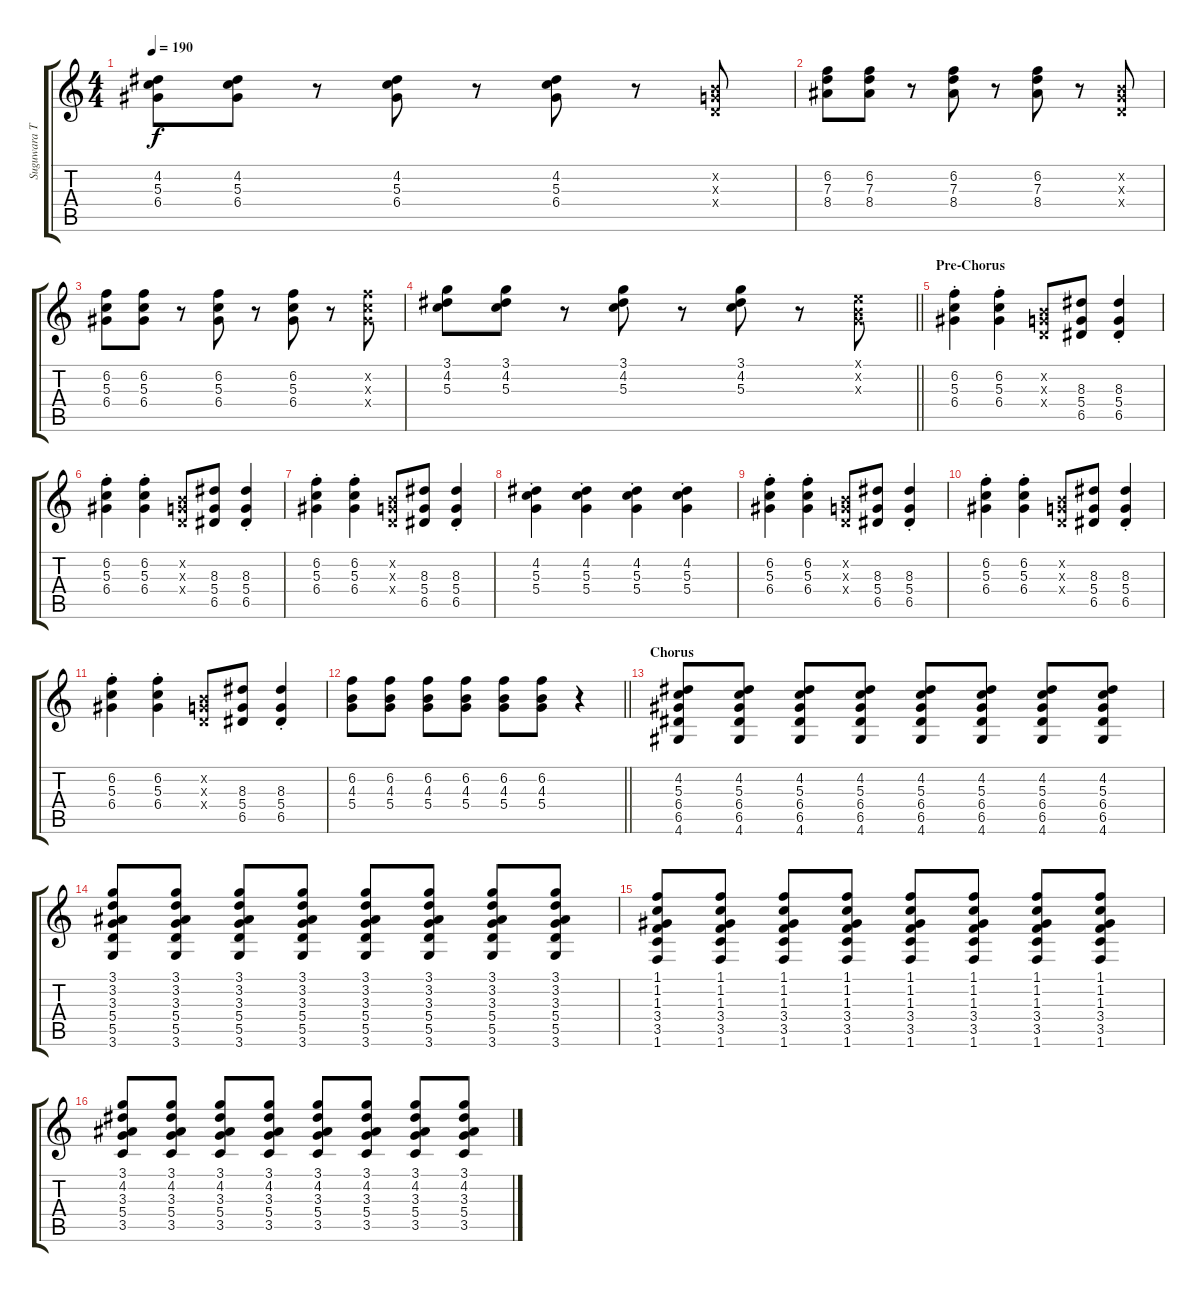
\track ("Suguwara Takuro" "Suguwara T") {instrument overdrivenguitar}
\staff {score tabs}
\tuning (E4 B3 G3 D3 A2 E2) {hide}
\ts (4 4)
\tempo 190
\clef g2
\ks c
(4.2 5.3 6.4).8{dy f} (4.2 5.3 6.4).8 r.8 (4.2 5.3 6.4).8 r.8 (4.2 5.3 6.4).8 r.8 (0.2{x} 0.3{x} 0.4{x}).8 |
(6.2 7.3 8.4).8 (6.2 7.3 8.4).8 r.8 (6.2 7.3 8.4).8 r.8 (6.2 7.3 8.4).8 r.8 (0.2{x} 0.3{x} 0.4{x}).8 |
(6.2 5.3 6.4).8 (6.2 5.3 6.4).8 r.8 (6.2 5.3 6.4).8 r.8 (6.2 5.3 6.4).8 r.8 (6.2{x} 5.3{x} 6.4{x}).8 |
\barLineRight lightlight
(3.1 4.2 5.3).8 (3.1 4.2 5.3).8 r.8 (3.1 4.2 5.3).8 r.8 (3.1 4.2 5.3).8 r.8 (0.1{x} 0.2{x} 0.3{x}).8 |
\section ("" "Pre-Chorus")
(6.2{st} 5.3{st} 6.4{st}).4 (6.2{st} 5.3{st} 6.4{st}).4 (0.2{x} 0.3{x} 0.4{x}).8 (8.3 5.4 6.5).8 (8.3{st} 5.4{st} 6.5{st}).4 |
(6.2{st} 5.3{st} 6.4{st}).4 (6.2{st} 5.3{st} 6.4{st}).4 (0.2{x} 0.3{x} 0.4{x}).8 (8.3 5.4 6.5).8 (8.3{st} 5.4{st} 6.5{st}).4 |
(6.2{st} 5.3{st} 6.4{st}).4 (6.2{st} 5.3{st} 6.4{st}).4 (0.2{x} 0.3{x} 0.4{x}).8 (8.3 5.4 6.5).8 (8.3{st} 5.4{st} 6.5{st}).4 |
(4.2{st} 5.3{st} 5.4{st}).4 (4.2{st} 5.3{st} 5.4{st}).4 (4.2{st} 5.3{st} 5.4{st}).4 (4.2{st} 5.3{st} 5.4{st}).4 |
(6.2{st} 5.3{st} 6.4{st}).4 (6.2{st} 5.3{st} 6.4{st}).4 (0.2{x} 0.3{x} 0.4{x}).8 (8.3 5.4 6.5).8 (8.3{st} 5.4{st} 6.5{st}).4 |
(6.2{st} 5.3{st} 6.4{st}).4 (6.2{st} 5.3{st} 6.4{st}).4 (0.2{x} 0.3{x} 0.4{x}).8 (8.3 5.4 6.5).8 (8.3{st} 5.4{st} 6.5{st}).4 |
(6.2{st} 5.3{st} 6.4{st}).4 (6.2{st} 5.3{st} 6.4{st}).4 (0.2{x} 0.3{x} 0.4{x}).8 (8.3 5.4 6.5).8 (8.3{st} 5.4{st} 6.5{st}).4 |
\barLineRight lightlight
(6.2 4.3 5.4).8 (6.2 4.3 5.4).8 (6.2 4.3 5.4).8 (6.2 4.3 5.4).8 (6.2 4.3 5.4).8 (6.2 4.3 5.4).8 r.4 |
\section ("" "Chorus")
(4.2 5.3 6.4 6.5 4.6).8 (4.2 5.3 6.4 6.5 4.6).8 (4.2 5.3 6.4 6.5 4.6).8 (4.2 5.3 6.4 6.5 4.6).8 (4.2 5.3 6.4 6.5 4.6).8 (4.2 5.3 6.4 6.5 4.6).8 (4.2 5.3 6.4 6.5 4.6).8 (4.2 5.3 6.4 6.5 4.6).8 |
(3.1 3.2 3.3 5.4 5.5 3.6).8 (3.1 3.2 3.3 5.4 5.5 3.6).8 (3.1 3.2 3.3 5.4 5.5 3.6).8 (3.1 3.2 3.3 5.4 5.5 3.6).8 (3.1 3.2 3.3 5.4 5.5 3.6).8 (3.1 3.2 3.3 5.4 5.5 3.6).8 (3.1 3.2 3.3 5.4 5.5 3.6).8 (3.1 3.2 3.3 5.4 5.5 3.6).8 |
(1.1 1.2 1.3 3.4 3.5 1.6).8 (1.1 1.2 1.3 3.4 3.5 1.6).8 (1.1 1.2 1.3 3.4 3.5 1.6).8 (1.1 1.2 1.3 3.4 3.5 1.6).8 (1.1 1.2 1.3 3.4 3.5 1.6).8 (1.1 1.2 1.3 3.4 3.5 1.6).8 (1.1 1.2 1.3 3.4 3.5 1.6).8 (1.1 1.2 1.3 3.4 3.5 1.6).8 |
(3.1 4.2 3.3 5.4 3.5).8 (3.1 4.2 3.3 5.4 3.5).8 (3.1 4.2 3.3 5.4 3.5).8 (3.1 4.2 3.3 5.4 3.5).8 (3.1 4.2 3.3 5.4 3.5).8 (3.1 4.2 3.3 5.4 3.5).8 (3.1 4.2 3.3 5.4 3.5).8 (3.1 4.2 3.3 5.4 3.5).8
